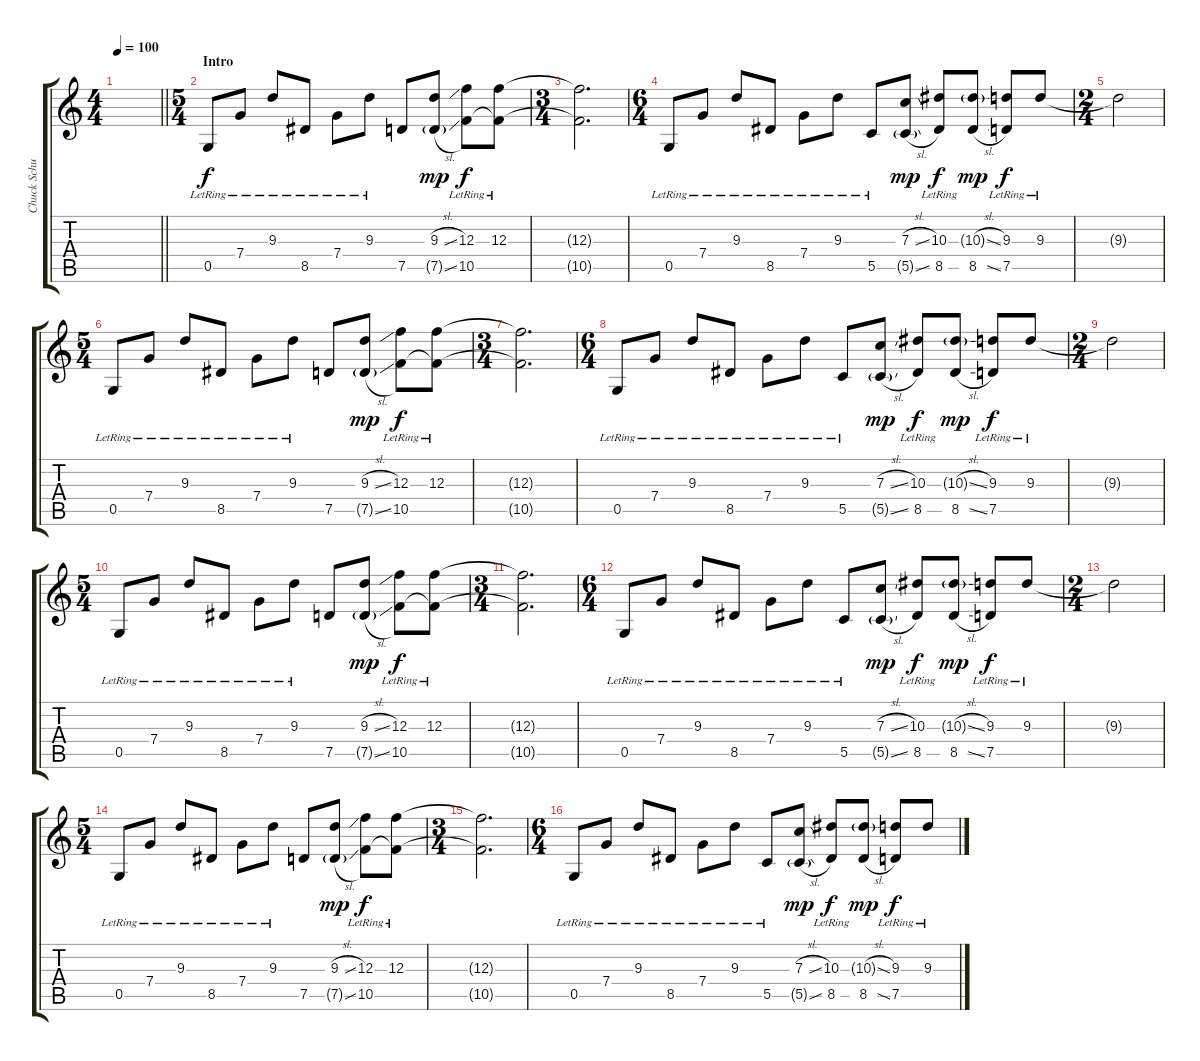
\track ("Chuck Schuldiner" "Chuck Schu") {instrument distortionguitar}
\staff {score tabs}
\tuning (D4 A3 F3 C3 G2 D2) {hide}
\ts (4 4)
\tempo 100
\clef g2
\barLineRight lightlight
\ks c
|
\ts (5 4)
\section ("" "Intro")
0.5{lr}.8{volume 13 instrument electricguitarclean} 7.4{lr}.8 9.3{lr}.8 8.5{lr}.8 7.4{lr}.8 9.3{lr}.8 7.5.8 (9.3{sl} 7.5{sl g}).8{dy mp} (12.3{lr} 10.5{lr}).8{dy f} (12.3{lr} 10.5{t}).8 |
\ts (3 4)
(12.3{t} 10.5{t}).2{d} |
\ts (6 4)
0.5{lr}.8 7.4{lr}.8 9.3{lr}.8 8.5{lr}.8 7.4{lr}.8 9.3{lr}.8 5.5{lr}.8 (7.3{sl} 5.5{sl g}).8{dy mp} (10.3{lr} 8.5{lr}).8{dy f} (10.3{sl g} 8.5{sl}).8{dy mp} (9.3{lr} 7.5{lr}).8{dy f} 9.3{lr}.8 |
\ts (2 4)
9.3{t}.2 |
\ts (5 4)
0.5{lr}.8 7.4{lr}.8 9.3{lr}.8 8.5{lr}.8 7.4{lr}.8 9.3{lr}.8 7.5.8 (9.3{sl} 7.5{sl g}).8{dy mp} (12.3{lr} 10.5{lr}).8{dy f} (12.3{lr} 10.5{t}).8 |
\ts (3 4)
(12.3{t} 10.5{t}).2{d} |
\ts (6 4)
0.5{lr}.8 7.4{lr}.8 9.3{lr}.8 8.5{lr}.8 7.4{lr}.8 9.3{lr}.8 5.5{lr}.8 (7.3{sl} 5.5{sl g}).8{dy mp} (10.3{lr} 8.5{lr}).8{dy f} (10.3{sl g} 8.5{sl}).8{dy mp} (9.3{lr} 7.5{lr}).8{dy f} 9.3{lr}.8 |
\ts (2 4)
9.3{t}.2 |
\ts (5 4)
0.5{lr}.8{instrument electricguitarclean} 7.4{lr}.8 9.3{lr}.8 8.5{lr}.8 7.4{lr}.8 9.3{lr}.8 7.5.8 (9.3{sl} 7.5{sl g}).8{dy mp} (12.3{lr} 10.5{lr}).8{dy f} (12.3{lr} 10.5{t}).8 |
\ts (3 4)
(12.3{t} 10.5{t}).2{d} |
\ts (6 4)
0.5{lr}.8 7.4{lr}.8 9.3{lr}.8 8.5{lr}.8 7.4{lr}.8 9.3{lr}.8 5.5{lr}.8 (7.3{sl} 5.5{sl g}).8{dy mp} (10.3{lr} 8.5{lr}).8{dy f} (10.3{sl g} 8.5{sl}).8{dy mp} (9.3{lr} 7.5{lr}).8{dy f} 9.3{lr}.8 |
\ts (2 4)
9.3{t}.2 |
\ts (5 4)
0.5{lr}.8{instrument electricguitarclean} 7.4{lr}.8 9.3{lr}.8 8.5{lr}.8 7.4{lr}.8 9.3{lr}.8 7.5.8 (9.3{sl} 7.5{sl g}).8{dy mp} (12.3{lr} 10.5{lr}).8{dy f} (12.3{lr} 10.5{t}).8 |
\ts (3 4)
(12.3{t} 10.5{t}).2{d} |
\ts (6 4)
0.5{lr}.8 7.4{lr}.8 9.3{lr}.8 8.5{lr}.8 7.4{lr}.8 9.3{lr}.8 5.5{lr}.8 (7.3{sl} 5.5{sl g}).8{dy mp} (10.3{lr} 8.5{lr}).8{dy f} (10.3{sl g} 8.5{sl}).8{dy mp} (9.3{lr} 7.5{lr}).8{dy f} 9.3{lr}.8
